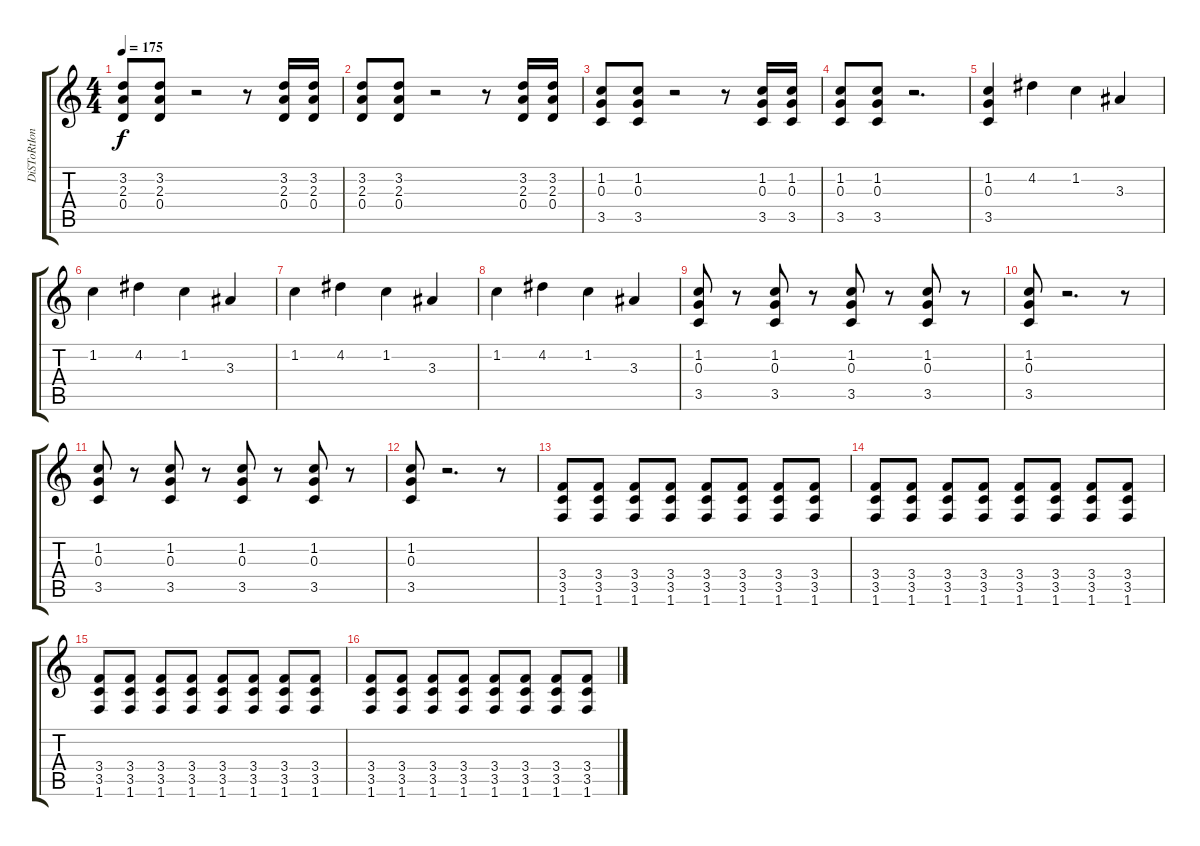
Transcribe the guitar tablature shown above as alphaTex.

\track ("DiSToRtIon" "DiSToRtIon") {instrument distortionguitar}
\staff {score tabs}
\tuning (E4 B3 G3 D3 A2 E2) {hide}
\ts (4 4)
\tempo 175
\clef g2
\ks c
(3.2 2.3 0.4).8{dy f} (3.2 2.3 0.4).8 r.2 r.8 (3.2 2.3 0.4).16 (3.2 2.3 0.4).16 |
(3.2 2.3 0.4).8 (3.2 2.3 0.4).8 r.2 r.8 (3.2 2.3 0.4).16 (3.2 2.3 0.4).16 |
(1.2 0.3 3.5).8 (1.2 0.3 3.5).8 r.2 r.8 (1.2 0.3 3.5).16 (1.2 0.3 3.5).16 |
(1.2 0.3 3.5).8 (1.2 0.3 3.5).8 r.2{d} |
(1.2 0.3 3.5).4 4.2.4 1.2.4 3.3.4 |
1.2.4 4.2.4 1.2.4 3.3.4 |
1.2.4 4.2.4 1.2.4 3.3.4 |
1.2.4 4.2.4 1.2.4 3.3.4 |
(1.2 0.3 3.5).8 r.8 (1.2 0.3 3.5).8 r.8 (1.2 0.3 3.5).8 r.8 (1.2 0.3 3.5).8 r.8 |
(1.2 0.3 3.5).8 r.2{d} r.8 |
(1.2 0.3 3.5).8 r.8 (1.2 0.3 3.5).8 r.8 (1.2 0.3 3.5).8 r.8 (1.2 0.3 3.5).8 r.8 |
(1.2 0.3 3.5).8 r.2{d} r.8 |
(3.4 3.5 1.6).8 (3.4 3.5 1.6).8 (3.4 3.5 1.6).8 (3.4 3.5 1.6).8 (3.4 3.5 1.6).8 (3.4 3.5 1.6).8 (3.4 3.5 1.6).8 (3.4 3.5 1.6).8 |
(3.4 3.5 1.6).8 (3.4 3.5 1.6).8 (3.4 3.5 1.6).8 (3.4 3.5 1.6).8 (3.4 3.5 1.6).8 (3.4 3.5 1.6).8 (3.4 3.5 1.6).8 (3.4 3.5 1.6).8 |
(3.4 3.5 1.6).8 (3.4 3.5 1.6).8 (3.4 3.5 1.6).8 (3.4 3.5 1.6).8 (3.4 3.5 1.6).8 (3.4 3.5 1.6).8 (3.4 3.5 1.6).8 (3.4 3.5 1.6).8 |
(3.4 3.5 1.6).8 (3.4 3.5 1.6).8 (3.4 3.5 1.6).8 (3.4 3.5 1.6).8 (3.4 3.5 1.6).8 (3.4 3.5 1.6).8 (3.4 3.5 1.6).8 (3.4 3.5 1.6).8
